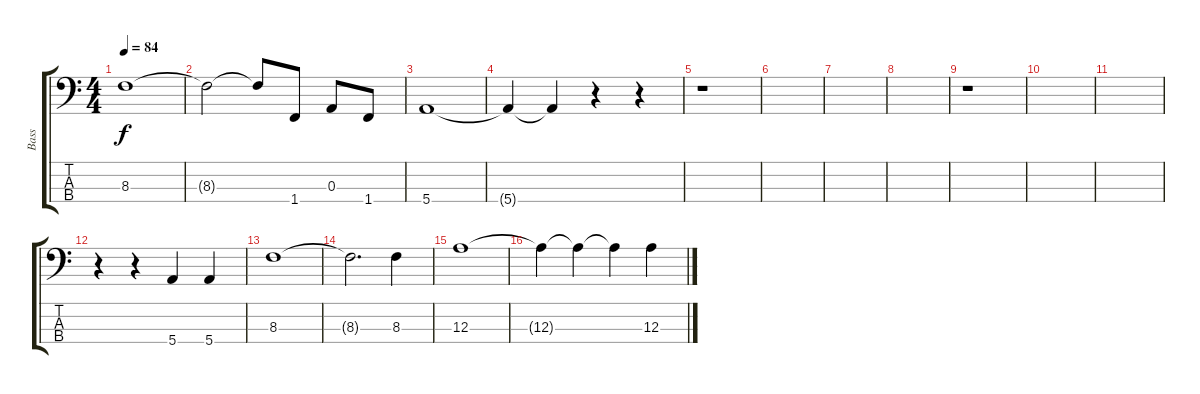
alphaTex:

\track ("Bass" "Bass") {instrument electricbassfinger}
\staff {score tabs}
\tuning (G2 D2 A1 E1) {hide}
\ts (4 4)
\tempo 84
\clef f4
\ks c
8.3.1{dy f} |
8.3{t}.2 8.3{t}.8 1.4.8 0.3.8 1.4.8 |
5.4.1 |
5.4{t}.4 5.4{t}.4 r.4 r.4 |
r.1 |
|
|
|
r.1 |
|
|
r.4 r.4 5.4.4 5.4.4 |
8.3.1 |
8.3{t}.2{d} 8.3.4 |
12.3.1 |
12.3{t}.4 12.3{t}.4 12.3{t}.4 12.3.4
